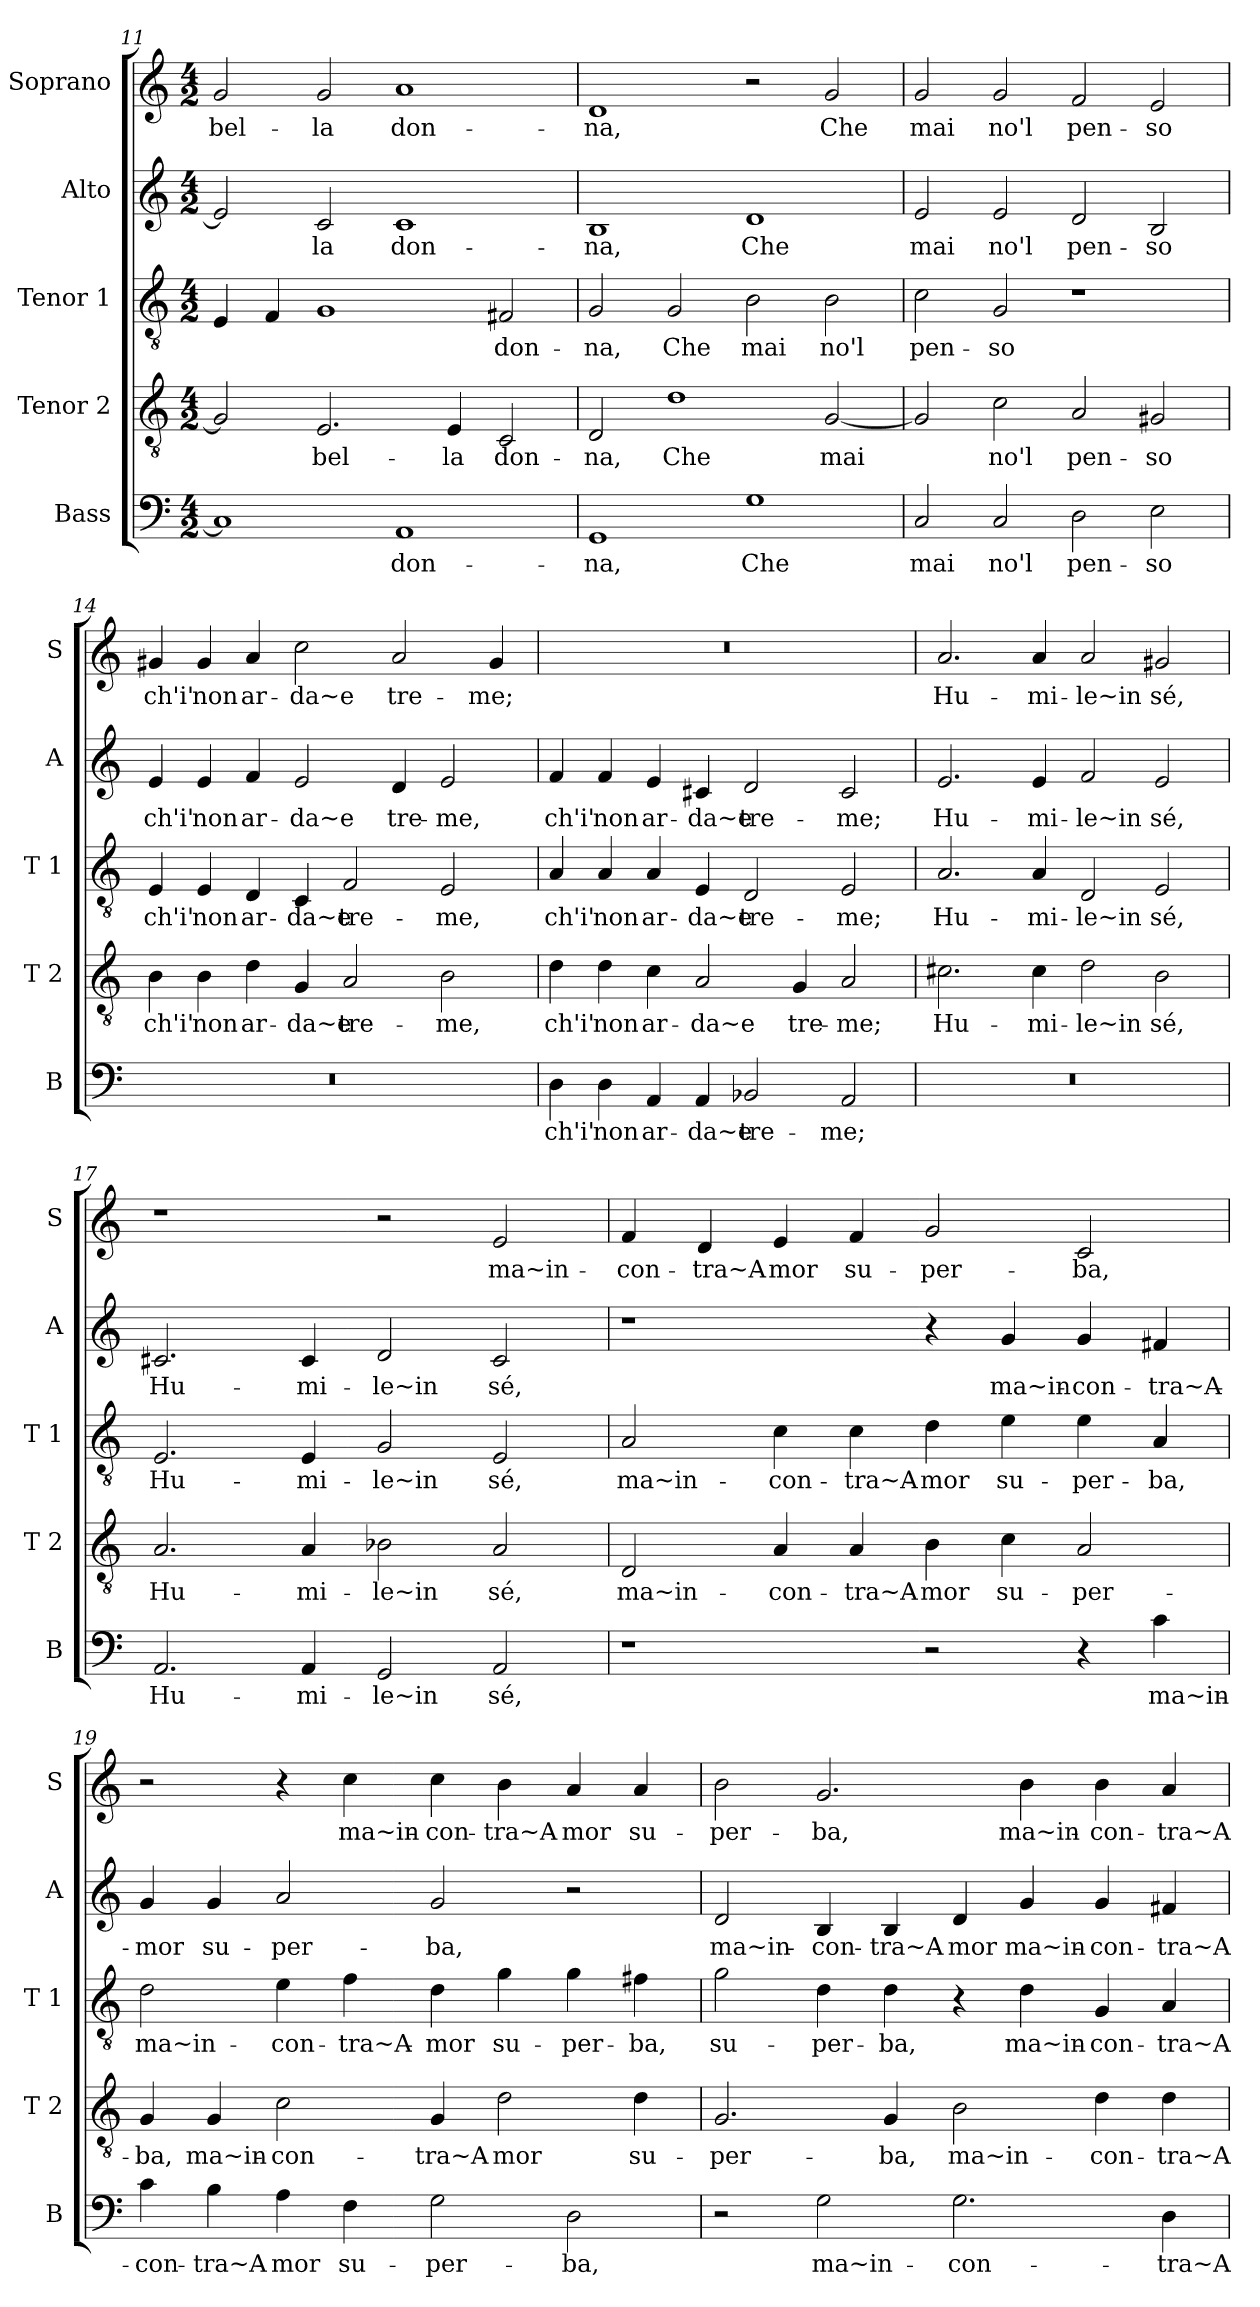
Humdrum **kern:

**kern	**text	**kern	**text	**kern	**text	**kern	**text	**kern	**text
*part5	*part5	*part4	*part4	*part3	*part3	*part2	*part2	*part1	*part1
*staff5	*staff5	*staff4	*staff4	*staff3	*staff3	*staff2	*staff2	*staff1	*staff1
*I"Bass	*	*I"Tenor 2	*	*I"Tenor 1	*	*I"Alto	*	*I"Soprano	*
*I'B	*	*I'T 2	*	*I'T 1	*	*I'A	*	*I'S	*
*clefF4	*	*clefGv2	*	*clefGv2	*	*clefG2	*	*clefG2	*
*k[]	*	*k[]	*	*k[]	*	*k[]	*	*k[]	*
*C:	*	*C:	*	*C:	*	*C:	*	*C:	*
*M4/2	*	*M4/2	*	*M4/2	*	*M4/2	*	*M4/2	*
=11	=11	=11	=11	=11	=11	=11	=11	=11	=11
!	!	!	!	!	!	!	!	!	!LO:LY:b
1C]	.	2G/]	.	4E/	.	2e/]	.	2g/	bel-
.	.	.	.	4F/	.	.	.	.	.
!	!	!	!LO:LY:b	!	!	!	!LO:LY:b	!	!LO:LY:b
.	.	2.E/	bel-	1G	.	2c/	-la	2g/	-la
!	!LO:LY:b	!	!	!	!	!	!LO:LY:b	!	!LO:LY:b
1AA	don-	.	.	.	.	1c	don-	1a	don-
!	!	!	!LO:LY:b	!	!	!	!	!	!
.	.	4E/	-la	.	.	.	.	.	.
!	!	!	!LO:LY:b	!	!LO:LY:b	!	!	!	!
.	.	2C/	don-	2F#X/	don-	.	.	.	.
=12	=12	=12	=12	=12	=12	=12	=12	=12	=12
!	!LO:LY:b	!	!LO:LY:b	!	!LO:LY:b	!	!LO:LY:b	!	!LO:LY:b
1GG	-na,	2D/	-na,	2G/	-na,	1B	-na,	1d	-na,
!	!	!	!LO:LY:b	!	!LO:LY:b	!	!	!	!
.	.	1d	Che	2G/	Che	.	.	.	.
!	!LO:LY:b	!	!	!	!LO:LY:b	!	!LO:LY:b	!	!
1G	Che	.	.	2B\	mai	1d	Che	2r	.
!	!	!	!LO:LY:b	!	!LO:LY:b	!	!	!	!LO:LY:b
.	.	[2G/	mai	2B\	no'l	.	.	2g/	Che
!!LO:LB:g=z
=13	=13	=13	=13	=13	=13	=13	=13	=13	=13
!	!LO:LY:b	!	!	!	!LO:LY:b	!	!LO:LY:b	!	!LO:LY:b
2C/	mai	2G/]	.	2c\	pen-	2e/	mai	2g/	mai
!	!LO:LY:b	!	!LO:LY:b	!	!LO:LY:b	!	!LO:LY:b	!	!LO:LY:b
2C/	no'l	2c\	no'l	2G/	-so	2e/	no'l	2g/	no'l
!	!LO:LY:b	!	!LO:LY:b	!	!	!	!LO:LY:b	!	!LO:LY:b
2D\	pen-	2A/	pen-	1r	.	2d/	pen-	2f/	pen-
!	!LO:LY:b	!	!LO:LY:b	!	!	!	!LO:LY:b	!	!LO:LY:b
2E\	-so	2G#X/	-so	.	.	2B/	-so	2e/	-so
=14	=14	=14	=14	=14	=14	=14	=14	=14	=14
!	!	!	!LO:LY:b	!	!LO:LY:b	!	!LO:LY:b	!	!LO:LY:b
0r	.	4B\	ch'i'	4E/	ch'i'	4e/	ch'i'	4g#X/	ch'i'
!	!	!	!LO:LY:b	!	!LO:LY:b	!	!LO:LY:b	!	!LO:LY:b
.	.	4B\	non	4E/	non	4e/	non	4g#/	non
!	!	!	!LO:LY:b	!	!LO:LY:b	!	!LO:LY:b	!	!LO:LY:b
.	.	4d\	ar-	4D/	ar-	4f/	ar-	4a/	ar-
!	!	!	!LO:LY:b	!	!LO:LY:b	!	!LO:LY:b	!	!LO:LY:b
.	.	4G/	-da~e	4C/	-da~e	2e/	-da~e	2cc\	-da~e
!	!	!	!LO:LY:b	!	!LO:LY:b	!	!	!	!
.	.	2A/	tre-	2F/	tre-	.	.	.	.
!	!	!	!	!	!	!	!LO:LY:b	!	!LO:LY:b
.	.	.	.	.	.	4d/	tre-	2a/	tre-
!	!	!	!LO:LY:b	!	!LO:LY:b	!	!LO:LY:b	!	!
.	.	2B\	-me,	2E/	-me,	2e/	-me,	.	.
!	!	!	!	!	!	!	!	!	!LO:LY:b
.	.	.	.	.	.	.	.	4g#/	-me;
=15	=15	=15	=15	=15	=15	=15	=15	=15	=15
!	!LO:LY:b	!	!LO:LY:b	!	!LO:LY:b	!	!LO:LY:b	!	!
4D\	ch'i'	4d\	ch'i'	4A/	ch'i'	4f/	ch'i'	0r	.
!	!LO:LY:b	!	!LO:LY:b	!	!LO:LY:b	!	!LO:LY:b	!	!
4D\	non	4d\	non	4A/	non	4f/	non	.	.
!	!LO:LY:b	!	!LO:LY:b	!	!LO:LY:b	!	!LO:LY:b	!	!
4AA/	ar-	4c\	ar-	4A/	ar-	4e/	ar-	.	.
!	!LO:LY:b	!	!LO:LY:b	!	!LO:LY:b	!	!LO:LY:b	!	!
4AA/	-da~e	2A/	-da~e	4E/	-da~e	4c#X/	-da~e	.	.
!	!LO:LY:b	!	!	!	!LO:LY:b	!	!LO:LY:b	!	!
2BB-X/	tre-	.	.	2D/	tre-	2d/	tre-	.	.
!	!	!	!LO:LY:b	!	!	!	!	!	!
.	.	4G/	tre-	.	.	.	.	.	.
!	!LO:LY:b	!	!LO:LY:b	!	!LO:LY:b	!	!LO:LY:b	!	!
2AA/	-me;	2A/	-me;	2E/	-me;	2c#/	-me;	.	.
=16	=16	=16	=16	=16	=16	=16	=16	=16	=16
!	!	!	!LO:LY:b	!	!LO:LY:b	!	!LO:LY:b	!	!LO:LY:b
0r	.	2.c#X\	Hu-	2.A/	Hu-	2.e/	Hu-	2.a/	Hu-
!	!	!	!LO:LY:b	!	!LO:LY:b	!	!LO:LY:b	!	!LO:LY:b
.	.	4c#\	-mi-	4A/	-mi-	4e/	-mi-	4a/	-mi-
!	!	!	!LO:LY:b	!	!LO:LY:b	!	!LO:LY:b	!	!LO:LY:b
.	.	2d\	-le~in	2D/	-le~in	2f/	-le~in	2a/	-le~in
!	!	!	!LO:LY:b	!	!LO:LY:b	!	!LO:LY:b	!	!LO:LY:b
.	.	2B\	sé,	2E/	sé,	2e/	sé,	2g#X/	sé,
!!LO:LB:g=z
=17	=17	=17	=17	=17	=17	=17	=17	=17	=17
!	!LO:LY:b	!	!LO:LY:b	!	!LO:LY:b	!	!LO:LY:b	!	!
2.AA/	Hu-	2.A/	Hu-	2.E/	Hu-	2.c#X/	Hu-	1r	.
!	!LO:LY:b	!	!LO:LY:b	!	!LO:LY:b	!	!LO:LY:b	!	!
4AA/	-mi-	4A/	-mi-	4E/	-mi-	4c#/	-mi-	.	.
!	!LO:LY:b	!	!LO:LY:b	!	!LO:LY:b	!	!LO:LY:b	!	!
2GG/	-le~in	2B-X\	-le~in	2G/	-le~in	2d/	-le~in	2r	.
!	!LO:LY:b	!	!LO:LY:b	!	!LO:LY:b	!	!LO:LY:b	!	!LO:LY:b
2AA/	sé,	2A/	sé,	2E/	sé,	2c#/	sé,	2e/	ma~in-
=18	=18	=18	=18	=18	=18	=18	=18	=18	=18
!	!	!	!LO:LY:b	!	!LO:LY:b	!	!	!	!LO:LY:b
1r	.	2D/	ma~in-	2A/	ma~in-	1r	.	4f/	-con-
!	!	!	!	!	!	!	!	!	!LO:LY:b
.	.	.	.	.	.	.	.	4d/	-tra~A-
!	!	!	!LO:LY:b	!	!LO:LY:b	!	!	!	!LO:LY:b
.	.	4A/	-con-	4c\	-con-	.	.	4e/	-mor
!	!	!	!LO:LY:b	!	!LO:LY:b	!	!	!	!LO:LY:b
.	.	4A/	-tra~A-	4c\	-tra~A-	.	.	4f/	su-
!	!	!	!LO:LY:b	!	!LO:LY:b	!	!	!	!LO:LY:b
2r	.	4B\	-mor	4d\	-mor	4r	.	2g/	-per-
!	!	!	!LO:LY:b	!	!LO:LY:b	!	!LO:LY:b	!	!
.	.	4c\	su-	4e\	su-	4g/	ma~in-	.	.
!	!	!	!LO:LY:b	!	!LO:LY:b	!	!LO:LY:b	!	!LO:LY:b
4r	.	2A/	-per-	4e\	-per-	4g/	-con-	2c/	-ba,
!	!LO:LY:b	!	!	!	!LO:LY:b	!	!LO:LY:b	!	!
4c\	ma~in-	.	.	4A/	-ba,	4f#X/	-tra~A-	.	.
=19	=19	=19	=19	=19	=19	=19	=19	=19	=19
!	!LO:LY:b	!	!LO:LY:b	!	!LO:LY:b	!	!LO:LY:b	!	!
4c\	-con-	4G/	-ba,	2d\	ma~in-	4g/	-mor	2r	.
!	!LO:LY:b	!	!LO:LY:b	!	!	!	!LO:LY:b	!	!
4B\	-tra~A-	4G/	ma~in-	.	.	4g/	su-	.	.
!	!LO:LY:b	!	!LO:LY:b	!	!LO:LY:b	!	!LO:LY:b	!	!
4A\	-mor	2c\	-con-	4e\	-con-	2a/	-per-	4r	.
!	!LO:LY:b	!	!	!	!LO:LY:b	!	!	!	!LO:LY:b
4F\	su-	.	.	4f\	-tra~A-	.	.	4cc\	ma~in-
!	!LO:LY:b	!	!LO:LY:b	!	!LO:LY:b	!	!LO:LY:b	!	!LO:LY:b
2G\	-per-	4G/	-tra~A-	4d\	-mor	2g/	-ba,	4cc\	-con-
!	!	!	!LO:LY:b	!	!LO:LY:b	!	!	!	!LO:LY:b
.	.	2d\	-mor	4g\	su-	.	.	4b\	-tra~A-
!	!LO:LY:b	!	!	!	!LO:LY:b	!	!	!	!LO:LY:b
2D\	-ba,	.	.	4g\	-per-	2r	.	4a/	-mor
!	!	!	!LO:LY:b	!	!LO:LY:b	!	!	!	!LO:LY:b
.	.	4d\	su-	4f#X\	-ba,	.	.	4a/	su-
!!LO:PB:g=z
=20	=20	=20	=20	=20	=20	=20	=20	=20	=20
!	!	!	!LO:LY:b	!	!LO:LY:b	!	!LO:LY:b	!	!LO:LY:b
2r	.	2.G/	-per-	2g\	su-	2d/	ma~in-	2b\	-per-
!	!LO:LY:b	!	!	!	!LO:LY:b	!	!LO:LY:b	!	!LO:LY:b
2G\	ma~in-	.	.	4d\	-per-	4B/	-con-	2.g/	-ba,
!	!	!	!LO:LY:b	!	!LO:LY:b	!	!LO:LY:b	!	!
.	.	4G/	-ba,	4d\	-ba,	4B/	-tra~A-	.	.
!	!LO:LY:b	!	!LO:LY:b	!	!	!	!LO:LY:b	!	!
2.G\	-con-	2B\	ma~in-	4r	.	4d/	-mor	.	.
!	!	!	!	!	!LO:LY:b	!	!LO:LY:b	!	!LO:LY:b
.	.	.	.	4d\	ma~in-	4g/	ma~in-	4b\	ma~in-
!	!	!	!LO:LY:b	!	!LO:LY:b	!	!LO:LY:b	!	!LO:LY:b
.	.	4d\	-con-	4G/	-con-	4g/	-con-	4b\	-con-
!	!LO:LY:b	!	!LO:LY:b	!	!LO:LY:b	!	!LO:LY:b	!	!LO:LY:b
4D\	-tra~A-	4d\	-tra~A-	4A/	-tra~A-	4f#X/	-tra~A-	4a/	-tra~A-
=	=	=	=	=	=	=	=	=	=
*-	*-	*-	*-	*-	*-	*-	*-	*-	*-
